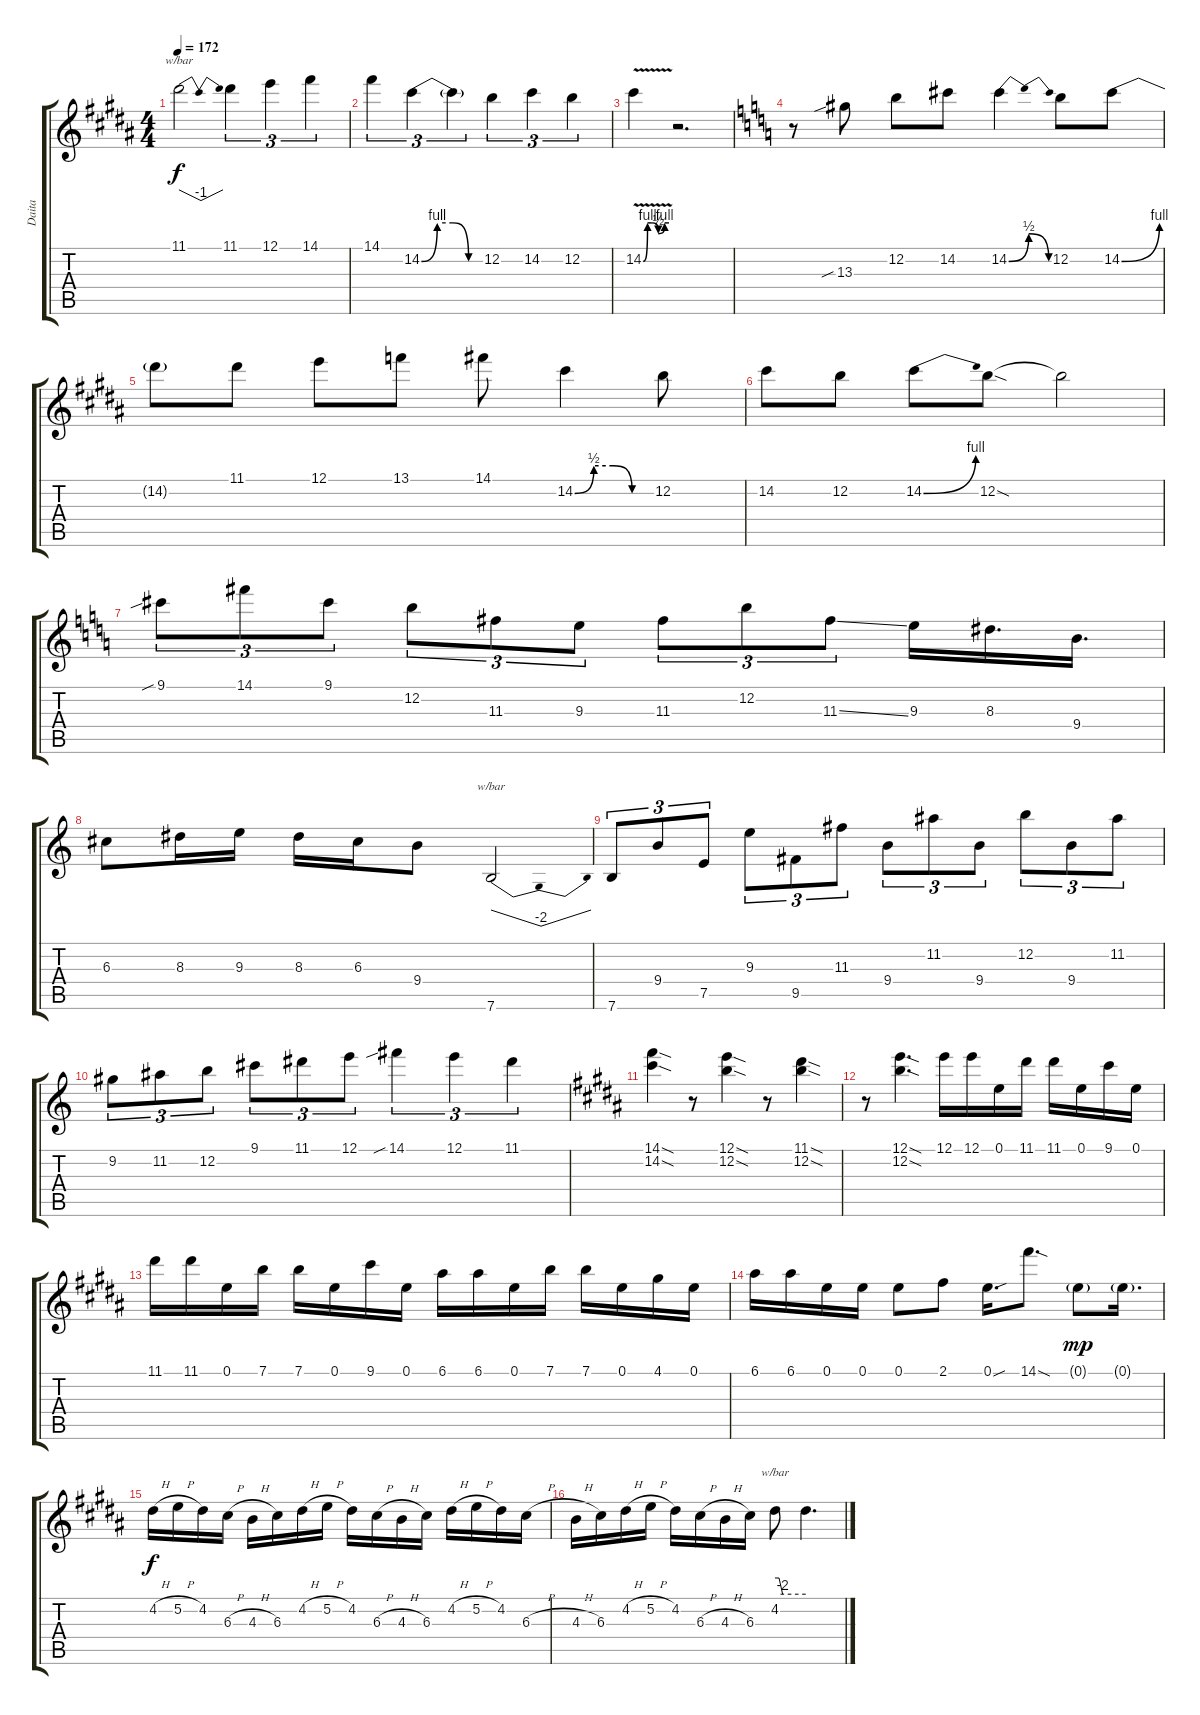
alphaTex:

\track ("Daita" "Daita") {instrument distortionguitar}
\staff {score tabs}
\tuning (E4 B3 G3 D3 A2 E2) {hide}
\ts (4 4)
\tempo 172
\clef g2
\ks b
11.1.2{tbe (dip default 0 0 30 -4 60 0) dy f} 11.1.4{tu (3 2)} 12.1.4{tu (3 2)} 14.1.4{tu (3 2)} |
14.1.4{tu (3 2)} 14.2{be (custom 0 0 15 4 30 4 45 0 60 0)}.4{tu (3 2)} 14.2{t}.4{tu (3 2)} 12.2.4{tu (3 2)} 14.2.4{tu (3 2)} 12.2.4{tu (3 2)} |
14.2{be (custom 0 0 10 4 20 4 35 2 50 4 60 4) v}.4 r.2{d} |
\ks c
r.8 13.3{sib}.8 12.2.8 14.2.8 14.2{be (bendrelease 0 0 10 2 30 2 60 0)}.4 12.2.8 14.2{be (bend 0 0 60 4)}.8 |
\ks b
14.2{t}.8 11.1.8 12.1.8 13.1.8 14.1.8 14.2{be (custom 0 0 15 2 30 2 45 0 60 0)}.4 12.2.8 |
14.2.8 12.2.8 14.2{be (bend 0 0 60 4)}.8 12.2{sod}.8 12.2{t}.2 |
\ks c
9.1{sib}.8{tu (3 2)} 14.1.8{tu (3 2)} 9.1.8{tu (3 2)} 12.2.8{tu (3 2)} 11.3.8{tu (3 2)} 9.3.8{tu (3 2)} 11.3.8{tu (3 2)} 12.2.8{tu (3 2)} 11.3{ss}.8{tu (3 2)} 9.3.16 8.3.16{d} 9.4.16{d} |
6.3.8 8.3.16 9.3.16 8.3.16 6.3.16 9.4.8 7.6.2{tbe (dip default 0 0 30 -8 60 0)} |
7.6.8{tu (3 2)} 9.4.8{tu (3 2)} 7.5.8{tu (3 2)} 9.3.8{tu (3 2)} 9.5.8{tu (3 2)} 11.3.8{tu (3 2)} 9.4.8{tu (3 2)} 11.2.8{tu (3 2)} 9.4.8{tu (3 2)} 12.2.8{tu (3 2)} 9.4.8{tu (3 2)} 11.2.8{tu (3 2)} |
9.2.8{tu (3 2)} 11.2.8{tu (3 2)} 12.2.8{tu (3 2)} 9.1.8{tu (3 2)} 11.1.8{tu (3 2)} 12.1.8{tu (3 2)} 14.1{sib}.4{tu (3 2)} 12.1.4{tu (3 2)} 11.1.4{tu (3 2)} |
\ks b
(14.1{sod} 14.2{sod}).4 r.8 (12.1{sod} 12.2{sod}).4 r.8 (11.1{sod} 12.2{sod}).4 |
r.8 (12.1{sod} 12.2{sod}).4{d} 12.1.16 12.1.16 0.1.16 11.1.16 11.1.16 0.1.16 9.1.16 0.1.16 |
11.1.16 11.1.16 0.1.16 7.1.16 7.1.16 0.1.16 9.1.16 0.1.16 6.1.16 6.1.16 0.1.16 7.1.16 7.1.16 0.1.16 4.1.16 0.1.16 |
6.1.16 6.1.16 0.1.16 0.1.16 0.1.8 2.1.8 0.1{sou}.16{d} 14.1{sod}.8{d} 0.1{g}.8{dy mp} 0.1{g}.16{d} |
4.2{h}.16{dy f} 5.2{h}.16 4.2.16 6.3{h}.16 4.3{h}.16 6.3.16 4.2{h}.16 5.2{h}.16 4.2.16 6.3{h}.16 4.3{h}.16 6.3.16 4.2{h}.16 5.2{h}.16 4.2.16 6.3{h}.16 |
4.3{h}.16 6.3.16 4.2{h}.16 5.2{h}.16 4.2.16 6.3{h}.16 4.3{h}.16 6.3.16 4.2.8{tbe (custom default 0 0 8 0 15 -8 60 -8)} 4.2{t}.4{d}
